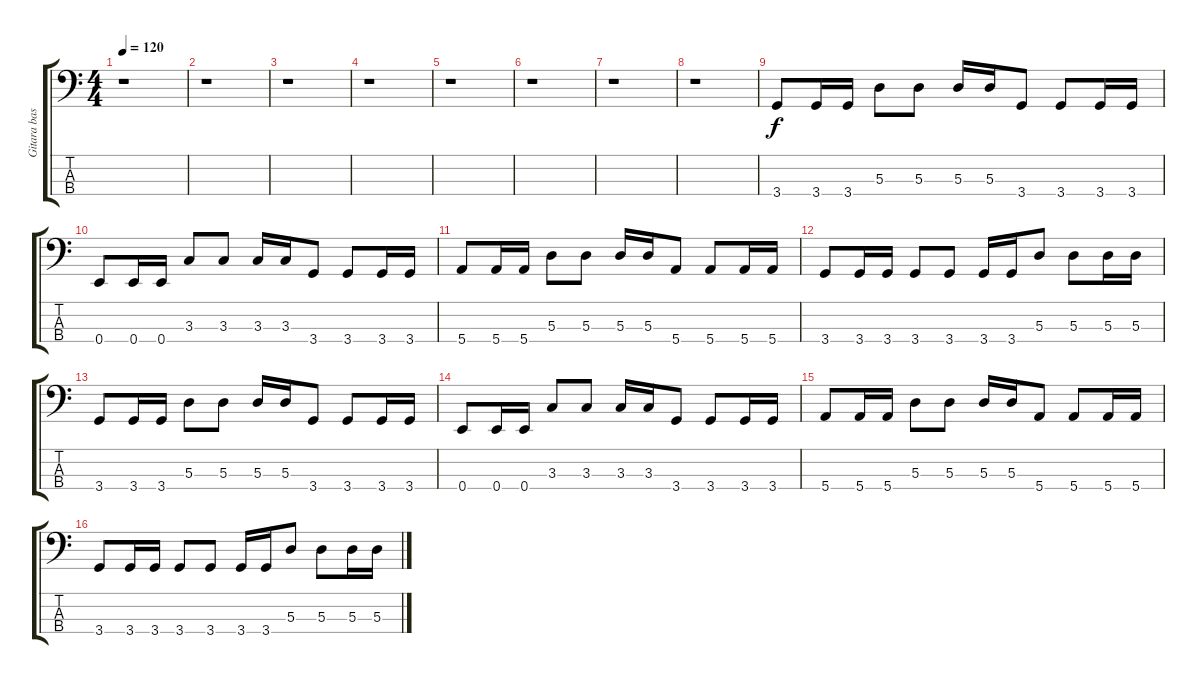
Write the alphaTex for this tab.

\track ("Gitara basowa" "Gitara bas") {instrument electricbasspick}
\staff {score tabs}
\tuning (G2 D2 A1 E1) {hide}
\ts (4 4)
\tempo 120
\clef f4
\ks c
r.1{dy f instrument electricbasspick} |
r.1 |
r.1 |
r.1 |
r.1 |
r.1 |
r.1 |
r.1 |
3.4.8 3.4.16 3.4.16 5.3.8 5.3.8 5.3.16 5.3.16 3.4.8 3.4.8 3.4.16 3.4.16 |
0.4.8 0.4.16 0.4.16 3.3.8 3.3.8 3.3.16 3.3.16 3.4.8 3.4.8 3.4.16 3.4.16 |
5.4.8 5.4.16 5.4.16 5.3.8 5.3.8 5.3.16 5.3.16 5.4.8 5.4.8 5.4.16 5.4.16 |
3.4.8 3.4.16 3.4.16 3.4.8 3.4.8 3.4.16 3.4.16 5.3.8 5.3.8 5.3.16 5.3.16 |
3.4.8 3.4.16 3.4.16 5.3.8 5.3.8 5.3.16 5.3.16 3.4.8 3.4.8 3.4.16 3.4.16 |
0.4.8 0.4.16 0.4.16 3.3.8 3.3.8 3.3.16 3.3.16 3.4.8 3.4.8 3.4.16 3.4.16 |
5.4.8 5.4.16 5.4.16 5.3.8 5.3.8 5.3.16 5.3.16 5.4.8 5.4.8 5.4.16 5.4.16 |
3.4.8 3.4.16 3.4.16 3.4.8 3.4.8 3.4.16 3.4.16 5.3.8 5.3.8 5.3.16 5.3.16
